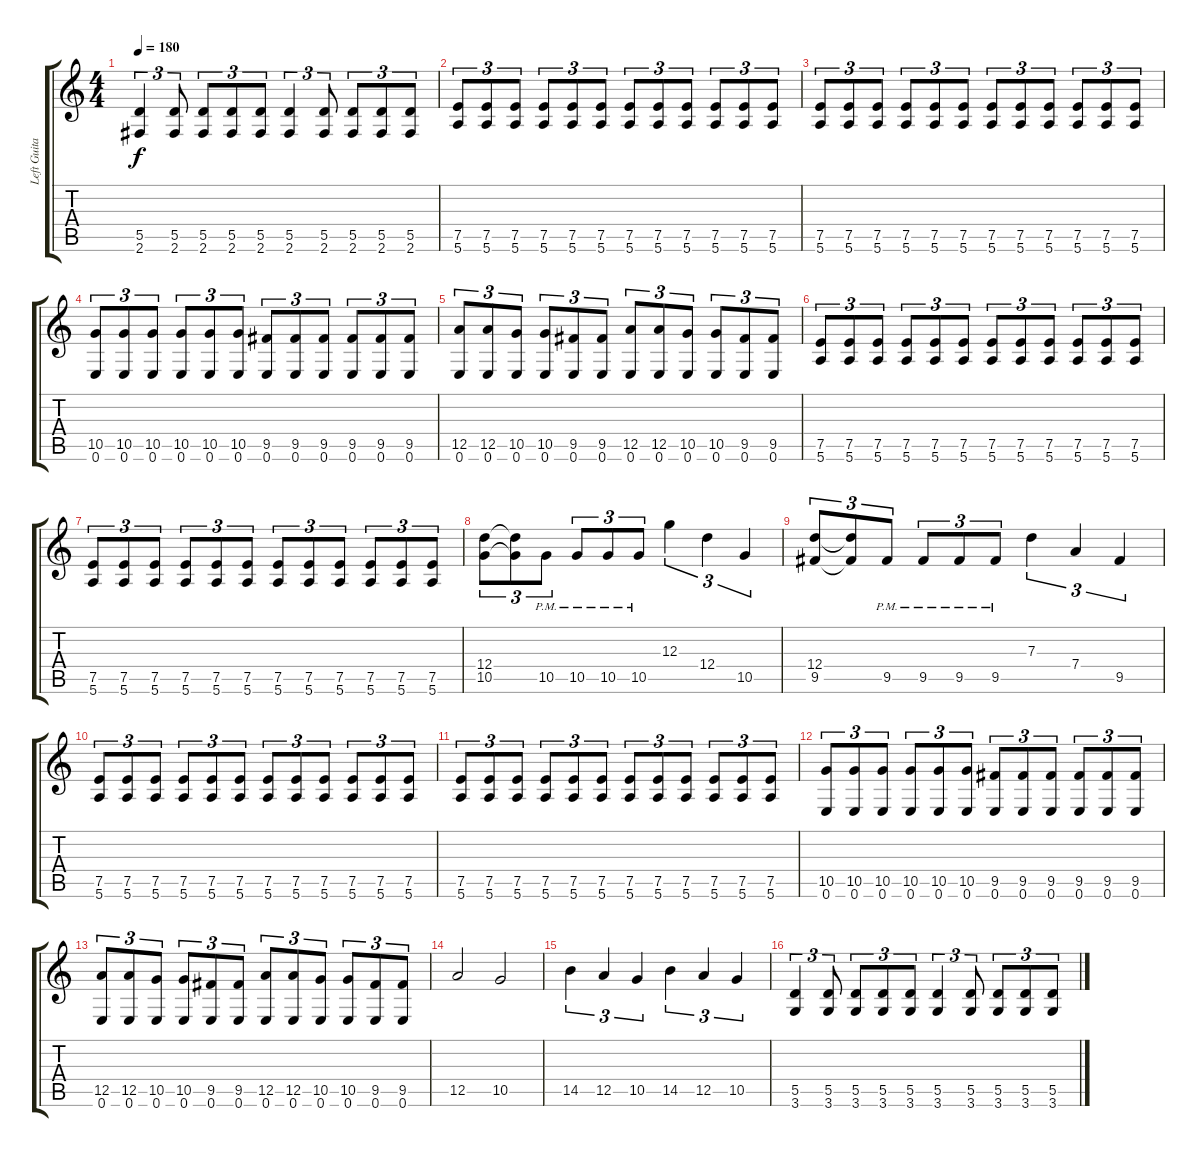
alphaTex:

\track ("Left Guitar" "Left Guita") {instrument distortionguitar}
\staff {score tabs}
\tuning (E4 B3 G3 D3 A2 E2) {hide}
\ts (4 4)
\tempo 180
\clef g2
\ks c
(5.5 2.6).4{tu (3 2) dy f} (5.5 2.6).8{tu (3 2)} (5.5 2.6).8{tu (3 2)} (5.5 2.6).8{tu (3 2)} (5.5 2.6).8{tu (3 2)} (5.5 2.6).4{tu (3 2)} (5.5 2.6).8{tu (3 2)} (5.5 2.6).8{tu (3 2)} (5.5 2.6).8{tu (3 2)} (5.5 2.6).8{tu (3 2)} |
(7.5 5.6).8{tu (3 2)} (7.5 5.6).8{tu (3 2)} (7.5 5.6).8{tu (3 2)} (7.5 5.6).8{tu (3 2)} (7.5 5.6).8{tu (3 2)} (7.5 5.6).8{tu (3 2)} (7.5 5.6).8{tu (3 2)} (7.5 5.6).8{tu (3 2)} (7.5 5.6).8{tu (3 2)} (7.5 5.6).8{tu (3 2)} (7.5 5.6).8{tu (3 2)} (7.5 5.6).8{tu (3 2)} |
(7.5 5.6).8{tu (3 2)} (7.5 5.6).8{tu (3 2)} (7.5 5.6).8{tu (3 2)} (7.5 5.6).8{tu (3 2)} (7.5 5.6).8{tu (3 2)} (7.5 5.6).8{tu (3 2)} (7.5 5.6).8{tu (3 2)} (7.5 5.6).8{tu (3 2)} (7.5 5.6).8{tu (3 2)} (7.5 5.6).8{tu (3 2)} (7.5 5.6).8{tu (3 2)} (7.5 5.6).8{tu (3 2)} |
(10.5 0.6).8{tu (3 2)} (10.5 0.6).8{tu (3 2)} (10.5 0.6).8{tu (3 2)} (10.5 0.6).8{tu (3 2)} (10.5 0.6).8{tu (3 2)} (10.5 0.6).8{tu (3 2)} (9.5 0.6).8{tu (3 2)} (9.5 0.6).8{tu (3 2)} (9.5 0.6).8{tu (3 2)} (9.5 0.6).8{tu (3 2)} (9.5 0.6).8{tu (3 2)} (9.5 0.6).8{tu (3 2)} |
(12.5 0.6).8{tu (3 2)} (12.5 0.6).8{tu (3 2)} (10.5 0.6).8{tu (3 2)} (10.5 0.6).8{tu (3 2)} (9.5 0.6).8{tu (3 2)} (9.5 0.6).8{tu (3 2)} (12.5 0.6).8{tu (3 2)} (12.5 0.6).8{tu (3 2)} (10.5 0.6).8{tu (3 2)} (10.5 0.6).8{tu (3 2)} (9.5 0.6).8{tu (3 2)} (9.5 0.6).8{tu (3 2)} |
(7.5 5.6).8{tu (3 2)} (7.5 5.6).8{tu (3 2)} (7.5 5.6).8{tu (3 2)} (7.5 5.6).8{tu (3 2)} (7.5 5.6).8{tu (3 2)} (7.5 5.6).8{tu (3 2)} (7.5 5.6).8{tu (3 2)} (7.5 5.6).8{tu (3 2)} (7.5 5.6).8{tu (3 2)} (7.5 5.6).8{tu (3 2)} (7.5 5.6).8{tu (3 2)} (7.5 5.6).8{tu (3 2)} |
(7.5 5.6).8{tu (3 2)} (7.5 5.6).8{tu (3 2)} (7.5 5.6).8{tu (3 2)} (7.5 5.6).8{tu (3 2)} (7.5 5.6).8{tu (3 2)} (7.5 5.6).8{tu (3 2)} (7.5 5.6).8{tu (3 2)} (7.5 5.6).8{tu (3 2)} (7.5 5.6).8{tu (3 2)} (7.5 5.6).8{tu (3 2)} (7.5 5.6).8{tu (3 2)} (7.5 5.6).8{tu (3 2)} |
(12.4 10.5).8{tu (3 2)} (12.4{t} 10.5{t}).8{tu (3 2)} 10.5{pm}.8{tu (3 2)} 10.5{pm}.8{tu (3 2)} 10.5{pm}.8{tu (3 2)} 10.5{pm}.8{tu (3 2)} 12.3.4{tu (3 2)} 12.4.4{tu (3 2)} 10.5.4{tu (3 2)} |
(12.4 9.5).8{tu (3 2)} (12.4{t} 9.5{t}).8{tu (3 2)} 9.5{pm}.8{tu (3 2)} 9.5{pm}.8{tu (3 2)} 9.5{pm}.8{tu (3 2)} 9.5{pm}.8{tu (3 2)} 7.3.4{tu (3 2)} 7.4.4{tu (3 2)} 9.5.4{tu (3 2)} |
(7.5 5.6).8{tu (3 2)} (7.5 5.6).8{tu (3 2)} (7.5 5.6).8{tu (3 2)} (7.5 5.6).8{tu (3 2)} (7.5 5.6).8{tu (3 2)} (7.5 5.6).8{tu (3 2)} (7.5 5.6).8{tu (3 2)} (7.5 5.6).8{tu (3 2)} (7.5 5.6).8{tu (3 2)} (7.5 5.6).8{tu (3 2)} (7.5 5.6).8{tu (3 2)} (7.5 5.6).8{tu (3 2)} |
(7.5 5.6).8{tu (3 2)} (7.5 5.6).8{tu (3 2)} (7.5 5.6).8{tu (3 2)} (7.5 5.6).8{tu (3 2)} (7.5 5.6).8{tu (3 2)} (7.5 5.6).8{tu (3 2)} (7.5 5.6).8{tu (3 2)} (7.5 5.6).8{tu (3 2)} (7.5 5.6).8{tu (3 2)} (7.5 5.6).8{tu (3 2)} (7.5 5.6).8{tu (3 2)} (7.5 5.6).8{tu (3 2)} |
(10.5 0.6).8{tu (3 2)} (10.5 0.6).8{tu (3 2)} (10.5 0.6).8{tu (3 2)} (10.5 0.6).8{tu (3 2)} (10.5 0.6).8{tu (3 2)} (10.5 0.6).8{tu (3 2)} (9.5 0.6).8{tu (3 2)} (9.5 0.6).8{tu (3 2)} (9.5 0.6).8{tu (3 2)} (9.5 0.6).8{tu (3 2)} (9.5 0.6).8{tu (3 2)} (9.5 0.6).8{tu (3 2)} |
(12.5 0.6).8{tu (3 2)} (12.5 0.6).8{tu (3 2)} (10.5 0.6).8{tu (3 2)} (10.5 0.6).8{tu (3 2)} (9.5 0.6).8{tu (3 2)} (9.5 0.6).8{tu (3 2)} (12.5 0.6).8{tu (3 2)} (12.5 0.6).8{tu (3 2)} (10.5 0.6).8{tu (3 2)} (10.5 0.6).8{tu (3 2)} (9.5 0.6).8{tu (3 2)} (9.5 0.6).8{tu (3 2)} |
12.5.2 10.5.2 |
14.5.4{tu (3 2)} 12.5.4{tu (3 2)} 10.5.4{tu (3 2)} 14.5.4{tu (3 2)} 12.5.4{tu (3 2)} 10.5.4{tu (3 2)} |
(5.5 3.6).4{tu (3 2)} (5.5 3.6).8{tu (3 2)} (5.5 3.6).8{tu (3 2)} (5.5 3.6).8{tu (3 2)} (5.5 3.6).8{tu (3 2)} (5.5 3.6).4{tu (3 2)} (5.5 3.6).8{tu (3 2)} (5.5 3.6).8{tu (3 2)} (5.5 3.6).8{tu (3 2)} (5.5 3.6).8{tu (3 2)}
